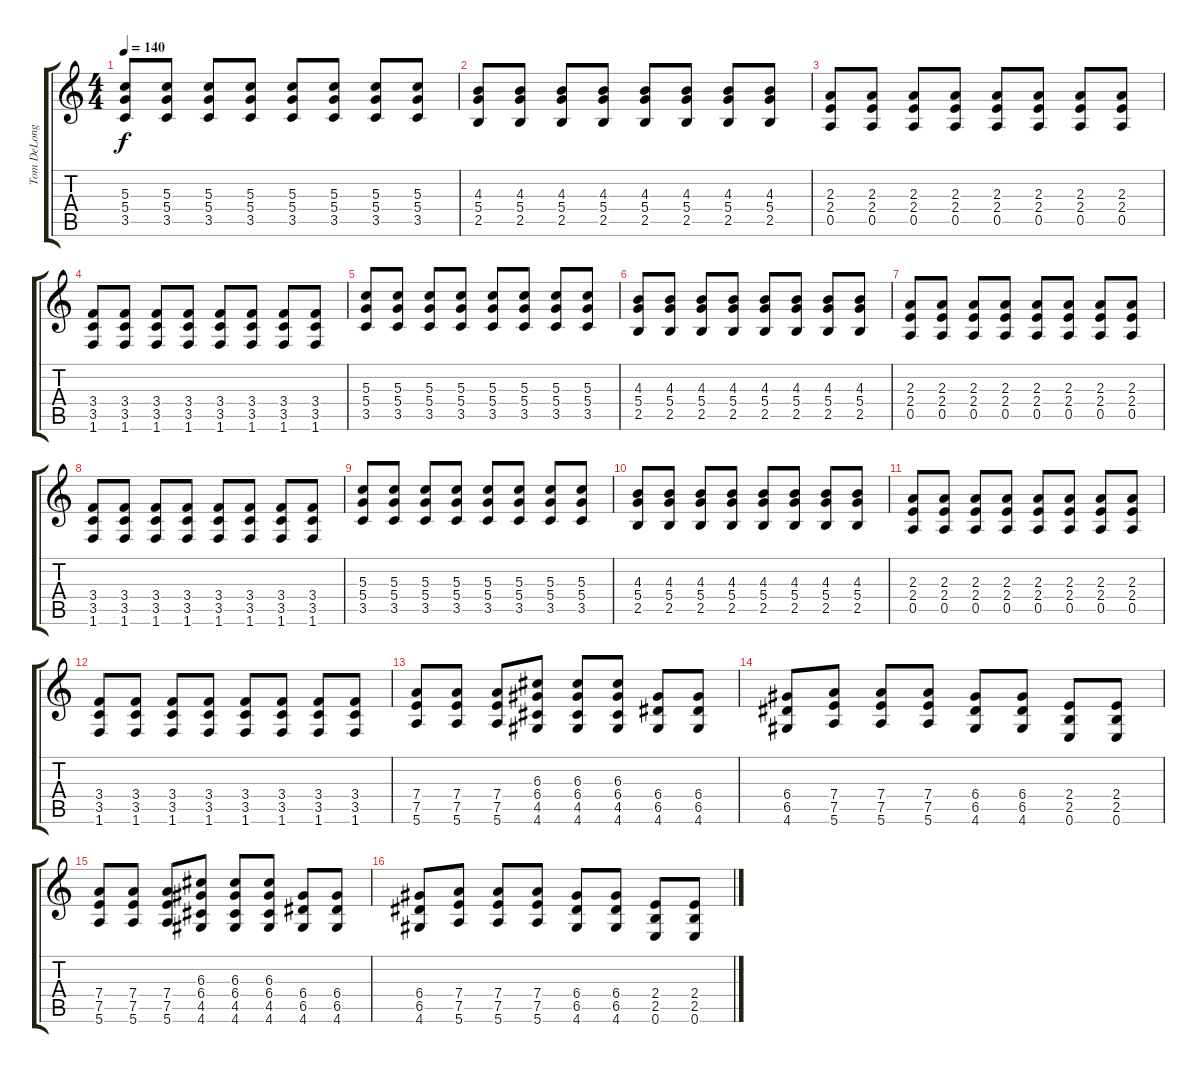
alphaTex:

\track ("Tom DeLonge" "Tom DeLong") {instrument overdrivenguitar}
\staff {score tabs}
\tuning (E4 B3 G3 D3 A2 E2) {hide}
\ts (4 4)
\tempo 140
\clef g2
\ks c
(5.3 5.4 3.5).8{dy f} (5.3 5.4 3.5).8 (5.3 5.4 3.5).8 (5.3 5.4 3.5).8 (5.3 5.4 3.5).8 (5.3 5.4 3.5).8 (5.3 5.4 3.5).8 (5.3 5.4 3.5).8 |
(4.3 5.4 2.5).8 (4.3 5.4 2.5).8 (4.3 5.4 2.5).8 (4.3 5.4 2.5).8 (4.3 5.4 2.5).8 (4.3 5.4 2.5).8 (4.3 5.4 2.5).8 (4.3 5.4 2.5).8 |
(2.3 2.4 0.5).8 (2.3 2.4 0.5).8 (2.3 2.4 0.5).8 (2.3 2.4 0.5).8 (2.3 2.4 0.5).8 (2.3 2.4 0.5).8 (2.3 2.4 0.5).8 (2.3 2.4 0.5).8 |
(3.4 3.5 1.6).8 (3.4 3.5 1.6).8 (3.4 3.5 1.6).8 (3.4 3.5 1.6).8 (3.4 3.5 1.6).8 (3.4 3.5 1.6).8 (3.4 3.5 1.6).8 (3.4 3.5 1.6).8 |
(5.3 5.4 3.5).8 (5.3 5.4 3.5).8 (5.3 5.4 3.5).8 (5.3 5.4 3.5).8 (5.3 5.4 3.5).8 (5.3 5.4 3.5).8 (5.3 5.4 3.5).8 (5.3 5.4 3.5).8 |
(4.3 5.4 2.5).8 (4.3 5.4 2.5).8 (4.3 5.4 2.5).8 (4.3 5.4 2.5).8 (4.3 5.4 2.5).8 (4.3 5.4 2.5).8 (4.3 5.4 2.5).8 (4.3 5.4 2.5).8 |
(2.3 2.4 0.5).8 (2.3 2.4 0.5).8 (2.3 2.4 0.5).8 (2.3 2.4 0.5).8 (2.3 2.4 0.5).8 (2.3 2.4 0.5).8 (2.3 2.4 0.5).8 (2.3 2.4 0.5).8 |
(3.4 3.5 1.6).8 (3.4 3.5 1.6).8 (3.4 3.5 1.6).8 (3.4 3.5 1.6).8 (3.4 3.5 1.6).8 (3.4 3.5 1.6).8 (3.4 3.5 1.6).8 (3.4 3.5 1.6).8 |
(5.3 5.4 3.5).8 (5.3 5.4 3.5).8 (5.3 5.4 3.5).8 (5.3 5.4 3.5).8 (5.3 5.4 3.5).8 (5.3 5.4 3.5).8 (5.3 5.4 3.5).8 (5.3 5.4 3.5).8 |
(4.3 5.4 2.5).8 (4.3 5.4 2.5).8 (4.3 5.4 2.5).8 (4.3 5.4 2.5).8 (4.3 5.4 2.5).8 (4.3 5.4 2.5).8 (4.3 5.4 2.5).8 (4.3 5.4 2.5).8 |
(2.3 2.4 0.5).8 (2.3 2.4 0.5).8 (2.3 2.4 0.5).8 (2.3 2.4 0.5).8 (2.3 2.4 0.5).8 (2.3 2.4 0.5).8 (2.3 2.4 0.5).8 (2.3 2.4 0.5).8 |
(3.4 3.5 1.6).8 (3.4 3.5 1.6).8 (3.4 3.5 1.6).8 (3.4 3.5 1.6).8 (3.4 3.5 1.6).8 (3.4 3.5 1.6).8 (3.4 3.5 1.6).8 (3.4 3.5 1.6).8 |
(7.4 7.5 5.6).8 (7.4 7.5 5.6).8 (7.4 7.5 5.6).8 (6.3 6.4 4.5 4.6).8 (6.3 6.4 4.5 4.6).8 (6.3 6.4 4.5 4.6).8 (6.4 6.5 4.6).8 (6.4 6.5 4.6).8 |
(6.4 6.5 4.6).8 (7.4 7.5 5.6).8 (7.4 7.5 5.6).8 (7.4 7.5 5.6).8 (6.4 6.5 4.6).8 (6.4 6.5 4.6).8 (2.4 2.5 0.6).8 (2.4 2.5 0.6).8 |
(7.4 7.5 5.6).8 (7.4 7.5 5.6).8 (7.4 7.5 5.6).8 (6.3 6.4 4.5 4.6).8 (6.3 6.4 4.5 4.6).8 (6.3 6.4 4.5 4.6).8 (6.4 6.5 4.6).8 (6.4 6.5 4.6).8 |
(6.4 6.5 4.6).8 (7.4 7.5 5.6).8 (7.4 7.5 5.6).8 (7.4 7.5 5.6).8 (6.4 6.5 4.6).8 (6.4 6.5 4.6).8 (2.4 2.5 0.6).8 (2.4 2.5 0.6).8
